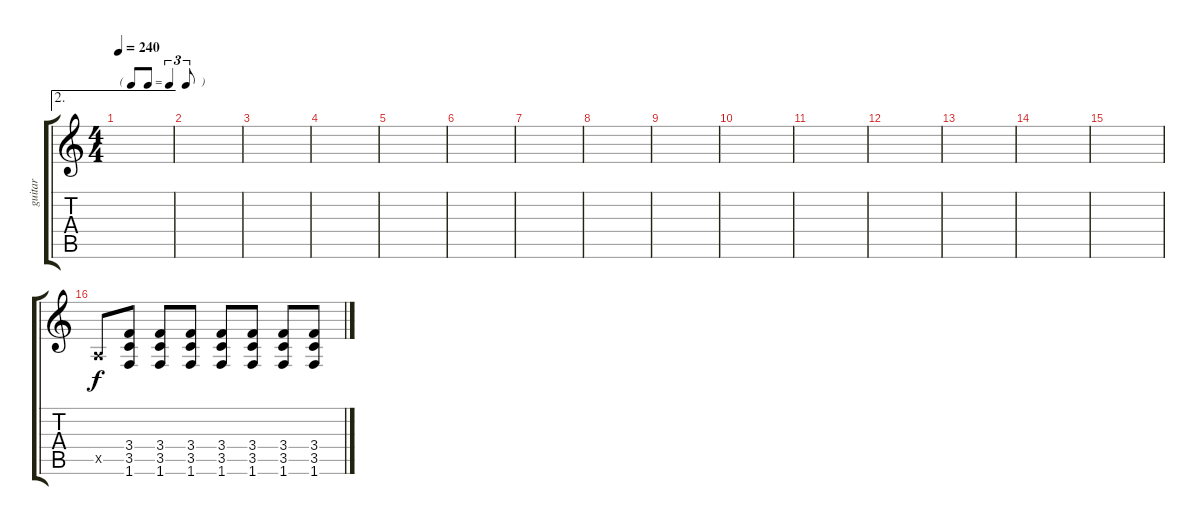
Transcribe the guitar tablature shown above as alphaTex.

\track ("guitar" "guitar") {instrument distortionguitar}
\staff {score tabs}
\tuning (E4 B3 G3 D3 A2 E2) {hide}
\ae 2
\ts (4 4)
\tf triplet8th
\tempo 240
\clef g2
\ks c
|
|
|
|
|
|
|
|
|
|
|
|
|
|
|
0.5{x}.8 (3.4 3.5 1.6).8 (3.4 3.5 1.6).8 (3.4 3.5 1.6).8 (3.4 3.5 1.6).8 (3.4 3.5 1.6).8 (3.4 3.5 1.6).8 (3.4 3.5 1.6).8
